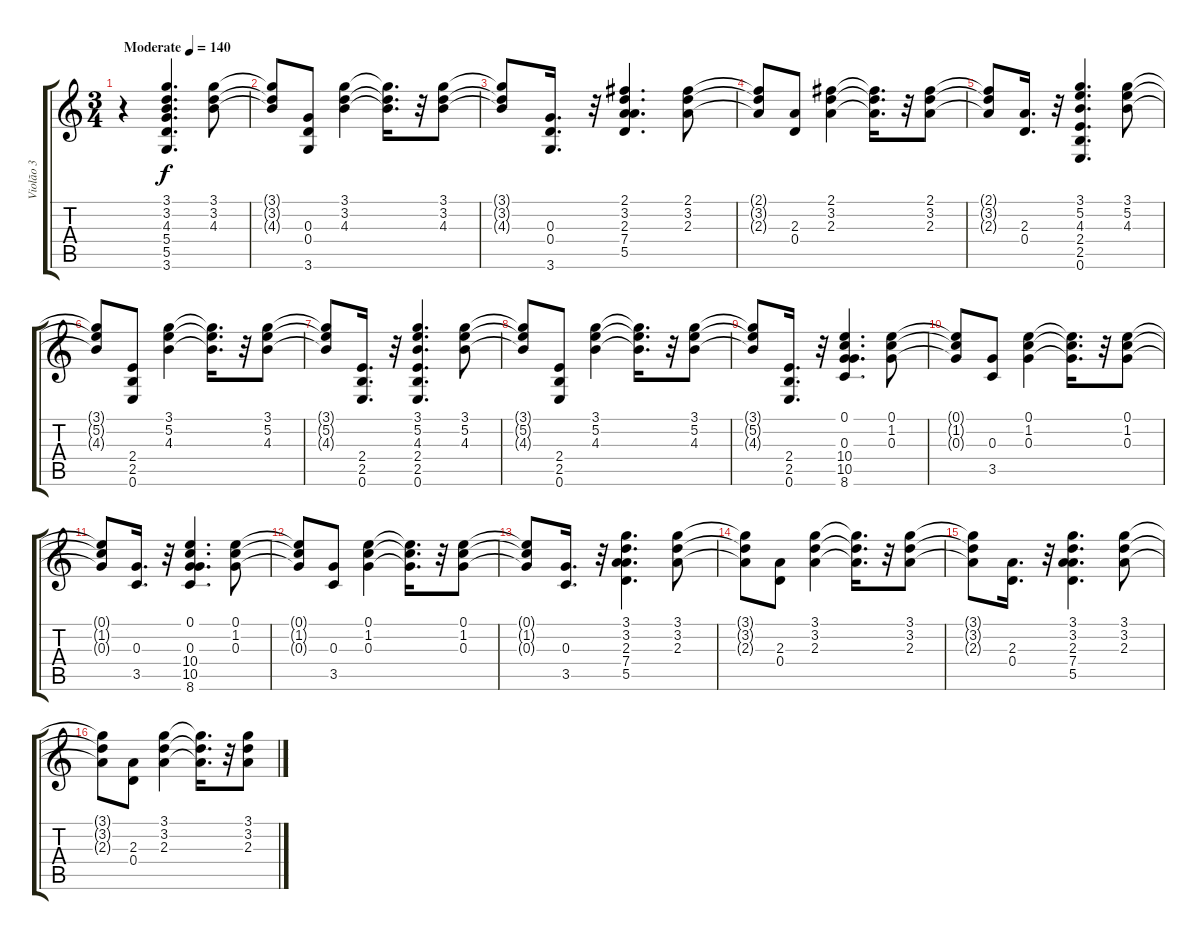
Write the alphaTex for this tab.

\track ("Violão 3" "Violão 3") {instrument acousticguitarnylon}
\staff {score tabs}
\tuning (E4 B3 G3 D3 A2 E2) {hide}
\ts (3 4)
\tempo (140 "Moderate")
\clef g2
\ks c
r.4{dy f instrument acousticguitarnylon} (3.1 3.2 4.3 5.4 5.5 3.6).4{d} (3.1 3.2 4.3).8 |
(3.1{t} 3.2{t} 4.3{t}).8 (0.3 0.4 3.6).8 (3.1 3.2 4.3).4 (3.1{t} 3.2{t} 4.3{t}).16{d} r.32 (3.1 3.2 4.3).8 |
(3.1{t} 3.2{t} 4.3{t}).8 (0.3 0.4 3.6).16{d} r.32 (2.1 3.2 2.3 7.4 5.5).4{d} (2.1 3.2 2.3).8 |
(2.1{t} 3.2{t} 2.3{t}).8 (2.3 0.4).8 (2.1 3.2 2.3).4 (2.1{t} 3.2{t} 2.3{t}).16{d} r.32 (2.1 3.2 2.3).8 |
(2.1{t} 3.2{t} 2.3{t}).8 (2.3 0.4).16{d} r.32 (3.1 5.2 4.3 2.4 2.5 0.6).4{d} (3.1 5.2 4.3).8 |
(3.1{t} 5.2{t} 4.3{t}).8 (2.4 2.5 0.6).8 (3.1 5.2 4.3).4 (3.1{t} 5.2{t} 4.3{t}).16{d} r.32 (3.1 5.2 4.3).8 |
(3.1{t} 5.2{t} 4.3{t}).8 (2.4 2.5 0.6).16{d} r.32 (3.1 5.2 4.3 2.4 2.5 0.6).4{d} (3.1 5.2 4.3).8 |
(3.1{t} 5.2{t} 4.3{t}).8 (2.4 2.5 0.6).8 (3.1 5.2 4.3).4 (3.1{t} 5.2{t} 4.3{t}).16{d} r.32 (3.1 5.2 4.3).8 |
(3.1{t} 5.2{t} 4.3{t}).8 (2.4 2.5 0.6).16{d} r.32 (0.1 0.3 10.4 10.5 8.6).4{d} (0.1 1.2 0.3).8 |
(0.1{t} 1.2{t} 0.3{t}).8 (0.3 3.5).8 (0.1 1.2 0.3).4 (0.1{t} 1.2{t} 0.3{t}).16{d} r.32 (0.1 1.2 0.3).8 |
(0.1{t} 1.2{t} 0.3{t}).8 (0.3 3.5).16{d} r.32 (0.1 0.3 10.4 10.5 8.6).4{d} (0.1 1.2 0.3).8 |
(0.1{t} 1.2{t} 0.3{t}).8 (0.3 3.5).8 (0.1 1.2 0.3).4 (0.1{t} 1.2{t} 0.3{t}).16{d} r.32 (0.1 1.2 0.3).8 |
(0.1{t} 1.2{t} 0.3{t}).8 (0.3 3.5).16{d} r.32 (3.1 3.2 2.3 7.4 5.5).4{d} (3.1 3.2 2.3).8 |
(3.1{t} 3.2{t} 2.3{t}).8 (2.3 0.4).8 (3.1 3.2 2.3).4 (3.1{t} 3.2{t} 2.3{t}).16{d} r.32 (3.1 3.2 2.3).8 |
(3.1{t} 3.2{t} 2.3{t}).8 (2.3 0.4).16{d} r.32 (3.1 3.2 2.3 7.4 5.5).4{d} (3.1 3.2 2.3).8 |
(3.1{t} 3.2{t} 2.3{t}).8 (2.3 0.4).8 (3.1 3.2 2.3).4 (3.1{t} 3.2{t} 2.3{t}).16{d} r.32 (3.1 3.2 2.3).8
